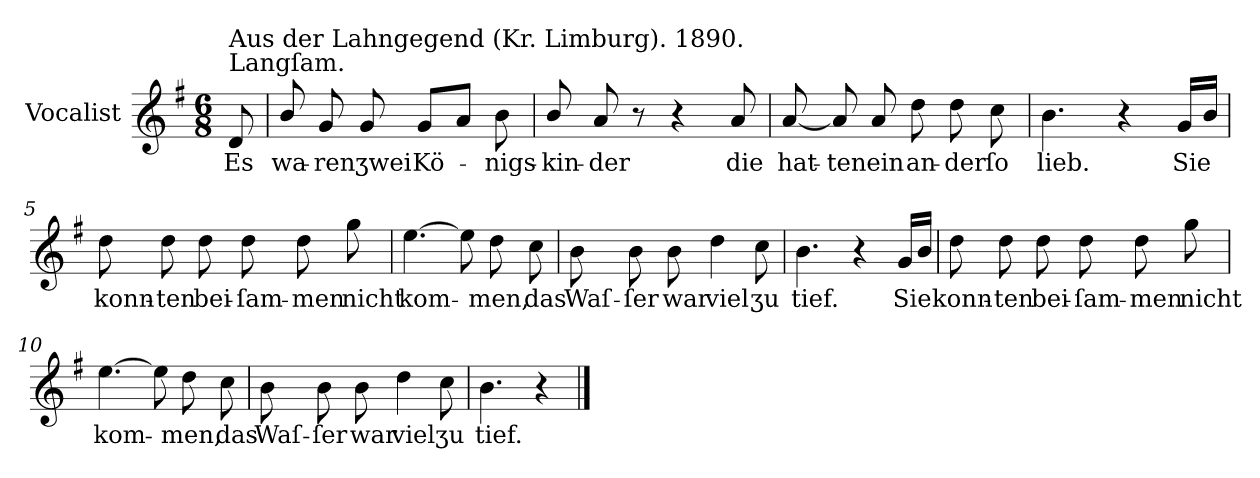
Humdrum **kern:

**kern	**text
*part1	*part1
*staff1	*staff1
*I"Vocalist	*
*k[f#]	*
*G:	*
*M6/8	*
=	=
!LO:TX:a:t=Langſam.	!
!LO:TX:a:t=Aus der Lahngegend (Kr. Limburg). 1890.	!
8d	Es
=1	=1
8b/	wa-
8g	-ren
8g	ʒwei
8gL	Kö-
8aJ	.
8b	-nigs-
=2	=2
8b/	-kin-
8a	-der
8r	.
4r	.
8a	die
=3	=3
[8a	hat-
8a]	-ten
8a	ein
8dd	an-
8dd	-der
8cc	ſo
=4	=4
4.b	lieb.
4r	.
16gLL	Sie
16bJJ	.
=5	=5
8dd	konn-
8dd	-ten
8dd	bei-
8dd	-ſam-
8dd	-men
8gg	nicht
=6	=6
[4.ee	kom-
8ee]	.
8dd	-men,
8cc	das
=7	=7
8b	Waſ-
8b	-ſer
8b	war
4dd	viel
8cc	ʒu
=8	=8
4.b	tief.
4r	.
16gLL	Sie
16bJJ	.
=9	=9
8dd	konn-
8dd	-ten
8dd	bei-
8dd	-ſam-
8dd	-men
8gg	nicht
=10	=10
[4.ee	kom-
8ee]	.
8dd	-men,
8cc	das
=11	=11
8b	Waſ-
8b	-ſer
8b	war
4dd	viel
8cc	ʒu
=12	=12
4.b	tief.
4r	.
==	==
*-	*-
